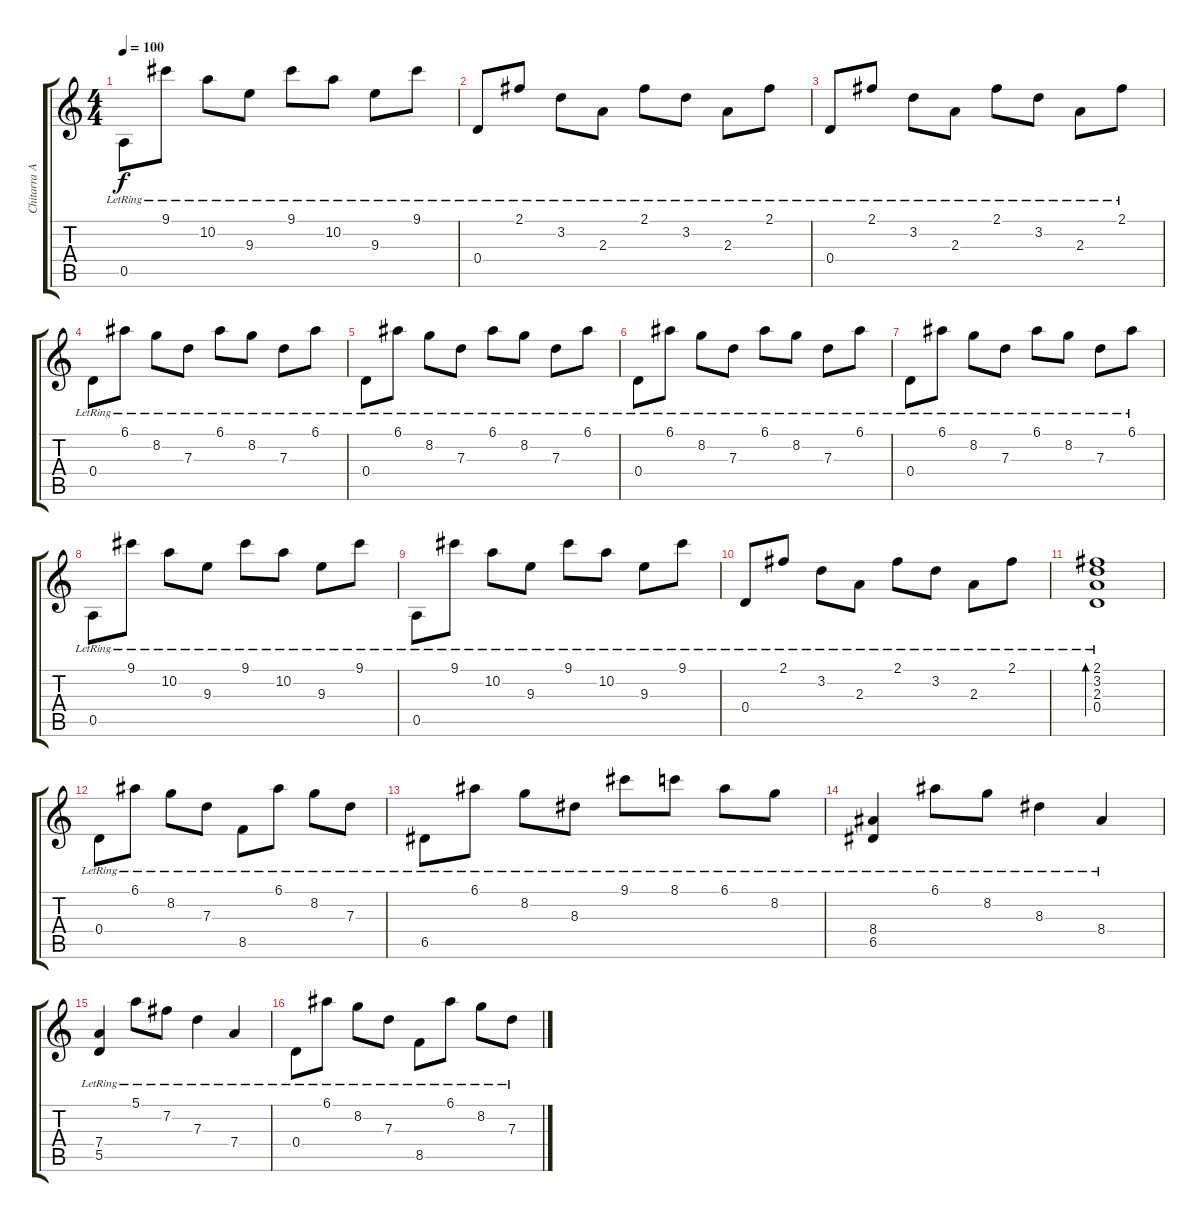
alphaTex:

\track ("Chitarra Acustica 1" "Chitarra A") {solo instrument acousticguitarsteel}
\staff {score tabs}
\tuning (E4 B3 G3 D3 A2 E2) {hide}
\ts (4 4)
\tempo 100
\clef g2
\ks c
0.5{lr}.8{dy f} 9.1{lr}.8 10.2{lr}.8 9.3{lr}.8 9.1{lr}.8 10.2{lr}.8 9.3{lr}.8 9.1{lr}.8 |
0.4{lr}.8 2.1{lr}.8 3.2{lr}.8 2.3{lr}.8 2.1{lr}.8 3.2{lr}.8 2.3{lr}.8 2.1{lr}.8 |
0.4{lr}.8 2.1{lr}.8 3.2{lr}.8 2.3{lr}.8 2.1{lr}.8 3.2{lr}.8 2.3{lr}.8 2.1{lr}.8 |
0.4{lr}.8 6.1{lr}.8 8.2{lr}.8 7.3{lr}.8 6.1{lr}.8 8.2{lr}.8 7.3{lr}.8 6.1{lr}.8 |
0.4{lr}.8 6.1{lr}.8 8.2{lr}.8 7.3{lr}.8 6.1{lr}.8 8.2{lr}.8 7.3{lr}.8 6.1{lr}.8 |
0.4{lr}.8 6.1{lr}.8 8.2{lr}.8 7.3{lr}.8 6.1{lr}.8 8.2{lr}.8 7.3{lr}.8 6.1{lr}.8 |
0.4{lr}.8 6.1{lr}.8 8.2{lr}.8 7.3{lr}.8 6.1{lr}.8 8.2{lr}.8 7.3{lr}.8 6.1{lr}.8 |
0.5{lr}.8 9.1{lr}.8 10.2{lr}.8 9.3{lr}.8 9.1{lr}.8 10.2{lr}.8 9.3{lr}.8 9.1{lr}.8 |
0.5{lr}.8 9.1{lr}.8 10.2{lr}.8 9.3{lr}.8 9.1{lr}.8 10.2{lr}.8 9.3{lr}.8 9.1{lr}.8 |
0.4{lr}.8 2.1{lr}.8 3.2{lr}.8 2.3{lr}.8 2.1{lr}.8 3.2{lr}.8 2.3{lr}.8 2.1{lr}.8 |
(2.1{lr} 3.2{lr} 2.3{lr} 0.4{lr}).1{bd 240} |
0.4{lr}.8 6.1{lr}.8 8.2{lr}.8 7.3{lr}.8 8.5{lr}.8 6.1{lr}.8 8.2{lr}.8 7.3{lr}.8 |
6.5{lr}.8 6.1{lr}.8 8.2{lr}.8 8.3{lr}.8 9.1{lr}.8 8.1{lr}.8 6.1{lr}.8 8.2{lr}.8 |
(8.4{lr} 6.5{lr}).4 6.1{lr}.8 8.2{lr}.8 8.3{lr}.4 8.4{lr}.4 |
(7.4{lr} 5.5{lr}).4 5.1{lr}.8 7.2{lr}.8 7.3{lr}.4 7.4{lr}.4 |
0.4{lr}.8 6.1{lr}.8 8.2{lr}.8 7.3{lr}.8 8.5{lr}.8 6.1{lr}.8 8.2{lr}.8 7.3{lr}.8
